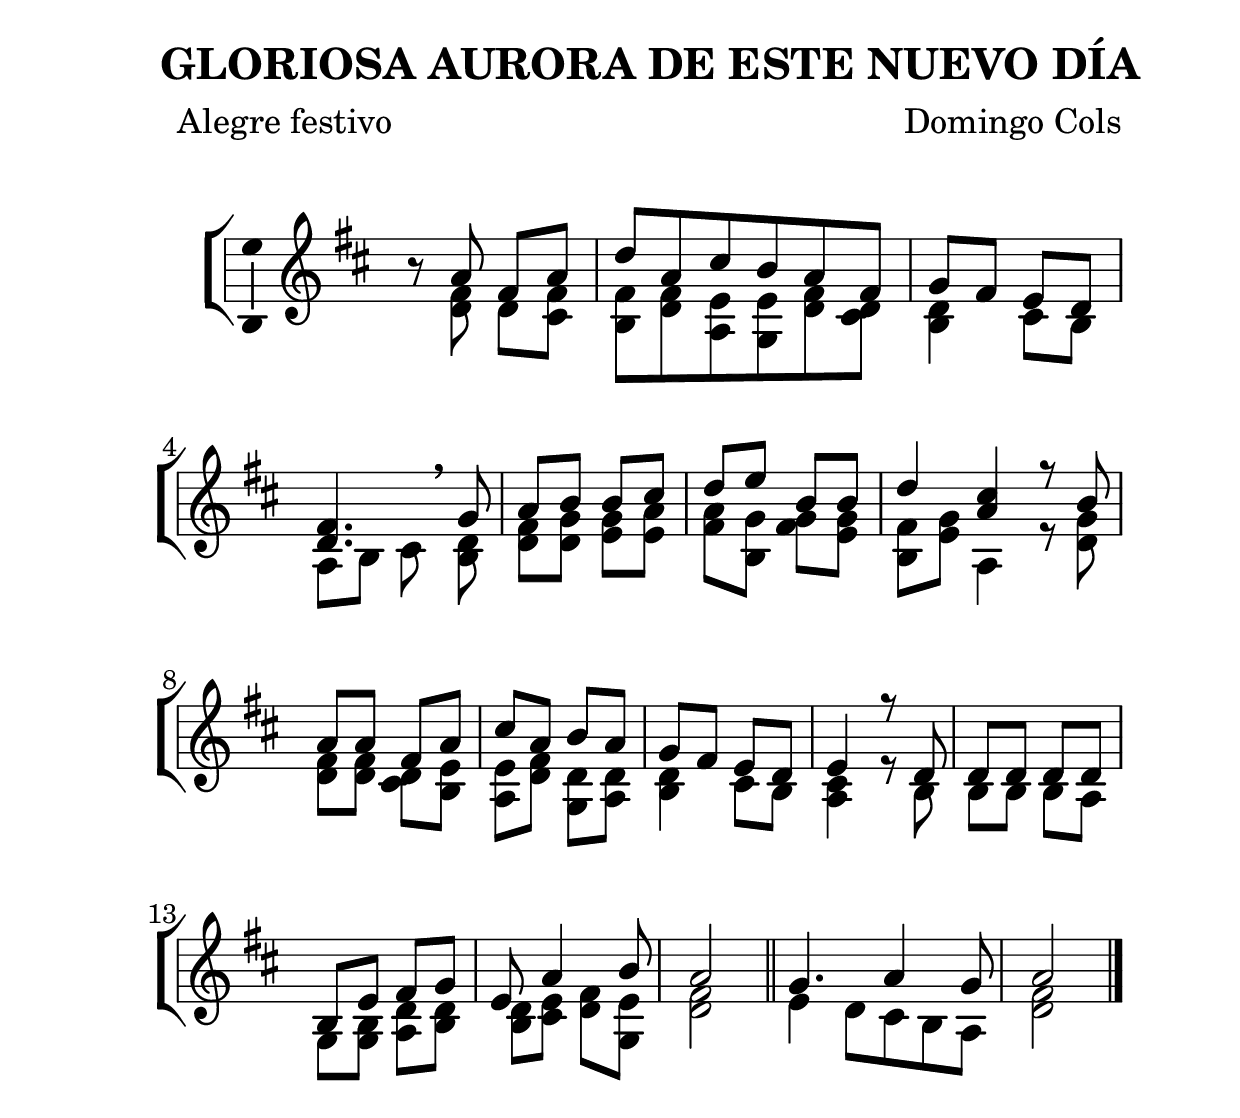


%versión de lilypond para la que se ha escrito esta partitura:
\version "2.16.0"

	%Tamaño papel
	#(set-default-paper-size "a4")
	%Tamaño partitura
	#(set-global-staff-size 30)
	%No responde al pulsar sobre una nota
	#(ly:set-option 'point-and-click #f)

%parámetros del encabezamiento:
\header {
	%title = "GLORIOSA AURORA DE ESTE NUEVO DÍA"
	title = \markup{\fontsize #-2 "GLORIOSA AURORA DE ESTE NUEVO DÍA"}
	subtitle = ""
	composer = "Domingo Cols"
	poet = "Alegre festivo"
	meter = ""
	arranger = ""
%	tagline="Monasterio de la Madre de Dios. Buenafuente del Sistal."
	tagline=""
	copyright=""
	}

%parámetros asociados al papel:
\paper  {
	oddHeaderMarkup = \markup {\fill-line { \on-the-fly #not-first-page \fromproperty #'header:title \on-the-fly #not-first-page \fromproperty #'header:composer }}
	evenHeaderMarkup = \markup {\fill-line { \fromproperty #'header:composer \fromproperty #'header:title }}
	#(set-paper-size "a4")
	print-page-number = ##f
	first-page-number = 1
	print-first-page-number = ##f
%	head-separation = 3.0 \cm
	top-margin = 2.0 \cm
	bottom-margin = 0.0\cm
%%%	bottom-margin = -2.0\cm
	left-margin = 3.0 \cm
	line-width = 16.0 \cm
	indent = 8\mm
	interscoreline = 2.\mm
	between-system-space = 15\mm
%	para que las partituras no llenen la hoja:
	ragged-bottom = ##t
%	idem para la última hoja:
	ragged-last-bottom = ##f
%	para que las partituras llenen el ancho del papel:
	ragged-last = ##f
	after-title-space = 2.5 \cm
%page-count=1
%system-count=5

	%Flexible Vertical Spacing
%	markup-markup-spacing =
%	#'((basic-distance . 15) (minimum-distance . 15) (padding . 3))
	markup-system-spacing =
	#'((basic-distance . 15) (minimum-distance . 15) (padding . 3))
	system-system-spacing =
	#'((basic-distance . 15) (minimum-distance . 15) (padding . 3))
	score-system-spacing =
	#'((basic-distance . 15) (minimum-distance . 15) (padding . 5))
%	top-system-spacing = % header
%	#'((basic-distance . 8) (minimum-distance . 0) (padding . 0))
%	top-markup-spacing =
%	#'((basic-distance . 20) (minimum-distance . 20) (padding . 0))
	last-bottom-spacing = % footer
	#'((basic-distance . 5) (minimum-distance . 5) (padding . 0))
%	score-markup-spacing =
%	#'((basic-distance . 16) (minimum-distance . 13) (padding . 0))

	}


%parámetros que afectan a toda la partitura:
global =  {
	%clave de sol (G):
	\clef G
	%armadura:
%%%	\transpose a b
	\key d \major
	\tempo 4=80
	\set Score.tempoHideNote = ##t

%Elimino los tempo que se van alternando:
\override Staff.TimeSignature #'stencil = ##f

	}


melodia =
%%%	\transpose a b
{
	\relative c'' {

\compoundMeter #'((2 4) (3 4))

\phrasingSlurDashed

\time 2/4
r8

<<
{
\voiceOne
\stemUp

\phrasingSlurDashed

a8 fis a
\time 3/4
d8 a cis b a fis
\time 2/4
g8 fis e d
<fis d>4. \breathe g8
a8 b b cis
d8 e b b
\time 3/4
d4 <cis a> r8 b8
\time 2/4
a8 a fis a
cis8 a b a
g8 fis e d
e4 r8 d8
d8 d d d
b8 e fis g
e8 a4 b8
a2

\bar "||"
\time 3/4
g4. a4 g8
\time 2/4
a2

}
\new Voice {
\voiceTwo
\stemDown

\phrasingSlurDashed

<d, fis>8 d <cis fis>
\time 3/4
<b fis'>8 <d fis> <a e'> <g e'> <d' fis> <cis d>
\time 2/4
<b d>4 cis8 b
a8 b cis \breathe <b d>8
<d fis>8 <d g> <e g> <e a>
<fis a>8 <b, g'> <fis' g> <e g>
\time 3/4
<b fis'>8 <e g> a,4 r8 <d g>8
\time 2/4
<d fis>8 <d fis> <cis d> <b e>
<a e'>8 <d fis> <g, d'> <a d>
<b d>4 cis8 b
<a cis>4 r8 b8
b8 b b a
g8 <g b> <a d> <b d>
<b d>8 <cis e> <d fis> <g, e'>
<d' fis>2

\bar "||"
\time 3/4
e4 d8 cis b a %%%^"Doxología"
\time 2/4
<d fis>2

}
>>


\bar "|."
}
}


texto = \lyricmode {
\set stanza =#"1. " Glo -- rio -- sa~au -- ro -- ra de~es -- te nue -- vo dí -- _ _ _ a,
des -- pier -- ta~en nues -- tras al -- mas la~a -- le -- grí -- a
de ver nues -- tro Se -- ñor glo -- ri -- fi -- ca -- _ _ _ do,
ven -- ci -- dos ya la muer -- te y~el pe -- ca -- _ _ do.
	}

textodos = \lyricmode {
\set stanza =#"2. " Je -- sús lle -- na de luz el mun -- do~en -- te -- _ _ _ ro;
de cuan -- tos vi -- vi -- rán, él el pri -- me -- ro
en -- tró~en la luz de~e -- ter -- nas cla -- ri -- da -- _ _ _ des,
glo -- rio -- so ya sin fin de~e -- ter -- ni -- da -- _ _ des.
	}

textotres = \lyricmode {
\set stanza =#"3. " To -- rren -- te de~a -- le -- grí -- a, sal -- te~y flu -- _ _ _ ya
el gri -- to ju -- bi -- lo -- so de~a -- le -- lu -- ya,
los hom -- bres y los pue -- blos lo re -- pi -- _ _ _ tan,
sus vi -- das en el Cris -- to re -- su -- ci -- _ _ tan.
	}

textocuatro = \lyricmode {
\set stanza =#"4. " Je -- sús, pre -- sen -- te~y vi -- vo~en tus her -- ma -- _ _ _ nos,
a -- co -- ge nues -- tras ma -- nos en tus ma -- nos,
con -- du -- ce~el ca -- mi -- nar de nues -- tras vi -- _ _ _ das
por sen -- das de vi -- vir ya re -- di -- mi -- _ _ das.
	}

textocinco = \lyricmode {
\set stanza =#"5. " Re -- ci -- be, Pa -- dre san -- to, la~a -- la -- ban -- _ _ _ za
del pue -- blo que te~a -- cla -- ma~en la~es -- pe -- ran -- za
de ser jun -- to~a tu Hi -- jo~e -- ter -- na -- men -- _ _ _ te
reu -- ni -- do por tu~Es -- pí -- ri -- tu cle -- men -- _ _ te.
A -- _ _ mén.
	}


vozStaff = \context Voice = vozStaff
\with {\consists "Ambitus_engraver"}
<<
	\set Staff.instrumentName = ""
	\set Staff.shortInstrumentName = ""
	\set Staff.midiInstrument = #"acoustic grand"
	\set Staff.midiMinimumVolume = #0.7
	\set Staff.midiMaximumVolume = #0.9
	\global
	\melodia
	>>


textoStaff = \context Lyrics = textoStaff <<
%	\set vocalName =#"1. "
	\set shortVocalName =#"1. "
	\lyricsto vozStaff \texto
	>>

textodosStaff = \context Lyrics = textodosStaff <<
%	\set vocalName =#"2. "
	\set shortVocalName =#"2. "
	\lyricsto vozStaff \textodos
	>>

textotresStaff = \context Lyrics = textotresStaff <<
%	\set vocalName =#"3. "
	\set shortVocalName =#"3. "
	\lyricsto vozStaff \textotres
	>>

textocuatroStaff = \context Lyrics = textocuatroStaff <<
%	\set vocalName =#"4. "
	\set shortVocalName =#"4. "
	\lyricsto vozStaff \textocuatro
	>>

textocincoStaff = \context Lyrics = textocincoStaff <<
%	\set vocalName =#"5. "
	\set shortVocalName =#"5. "
	\lyricsto vozStaff \textocinco
	>>


\book {
	\score {
		\context ChoirStaff {
			\override StaffGroup.SystemStartBracket #'collapse-height = #1
			\override Score.SystemStartBar #'collapse-height = #1
			<<
			\vozStaff
			\textoStaff
			\textodosStaff
			\textotresStaff
			\textocuatroStaff
			\textocincoStaff
			>>
		}
		\layout {
	    		\context {
				\Lyrics
				%\override LyricText #'font-size = #2
				}
	   		\context {
				\Score
				%\override StaffSymbol #'staff-space = #(magstep +3)
%%%				\override InstrumentName #'X-offset = #1.5
				\override InstrumentName #'X-offset = #2.5
				\override InstrumentName #'font-series = #'bold
				}
%%%			\context {
%%%				\Staff
%%%				\remove "Time_signature_engraver"
%%%				\override BarLine #'transparent = ##t
%%%				}
			}
		}
	\score {
		\context ChoirStaff {
			\override StaffGroup.SystemStartBracket #'collapse-height = #1
			\override Score.SystemStartBar #'collapse-height = #1
			<<
			\vozStaff
			>>
		}
		\midi {
	  		\context {
	  			\Score
				tempoWholesPerMinute = #(ly:make-moment 70 4)
				}
			}
		}
}


